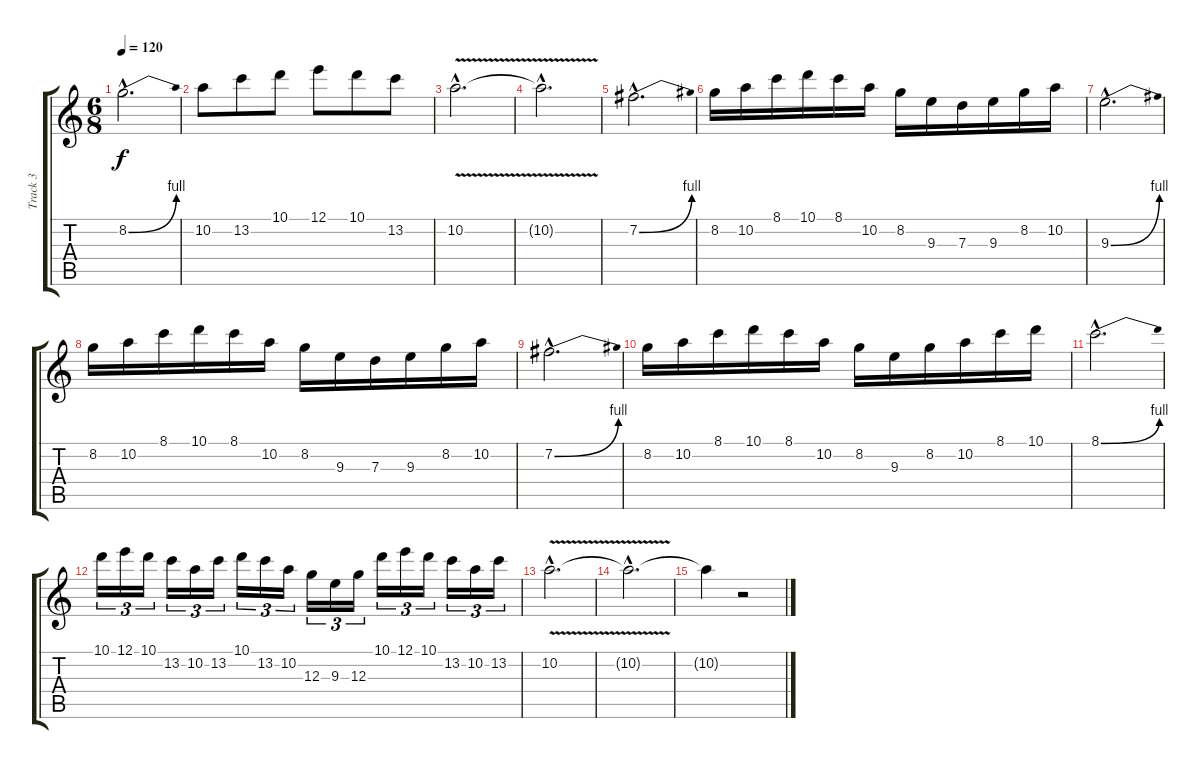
\track ("Track 3" "Track 3") {instrument overdrivenguitar}
\staff {score tabs}
\tuning (E4 B3 G3 D3 A2 E2) {hide}
\ts (6 8)
\tempo 120
\clef g2
\ks c
8.2{be (bend 0 0 60 4) hac}.2{d dy f} |
10.2.8 13.2.8 10.1.8 12.1.8 10.1.8 13.2.8 |
10.2{v hac}.2{d} |
10.2{hac t}.2{d} |
7.2{be (bend 0 0 60 4) hac}.2{d} |
8.2.16 10.2.16 8.1.16 10.1.16 8.1.16 10.2.16 8.2.16 9.3.16 7.3.16 9.3.16 8.2.16 10.2.16 |
9.3{be (bend 0 0 60 4) hac}.2{d} |
8.2.16 10.2.16 8.1.16 10.1.16 8.1.16 10.2.16 8.2.16 9.3.16 7.3.16 9.3.16 8.2.16 10.2.16 |
7.2{be (bend 0 0 60 4) hac}.2{d} |
8.2.16 10.2.16 8.1.16 10.1.16 8.1.16 10.2.16 8.2.16 9.3.16 8.2.16 10.2.16 8.1.16 10.1.16 |
8.1{be (bend 0 0 60 4) hac}.2{d} |
10.1.16{tu (3 2)} 12.1.16{tu (3 2)} 10.1.16{tu (3 2)} 13.2.16{tu (3 2)} 10.2.16{tu (3 2)} 13.2.16{tu (3 2)} 10.1.16{tu (3 2)} 13.2.16{tu (3 2)} 10.2.16{tu (3 2)} 12.3.16{tu (3 2)} 9.3.16{tu (3 2)} 12.3.16{tu (3 2)} 10.1.16{tu (3 2)} 12.1.16{tu (3 2)} 10.1.16{tu (3 2)} 13.2.16{tu (3 2)} 10.2.16{tu (3 2)} 13.2.16{tu (3 2)} |
10.2{v hac}.2{d} |
10.2{hac t}.2{d} |
10.2{t}.4 r.2
